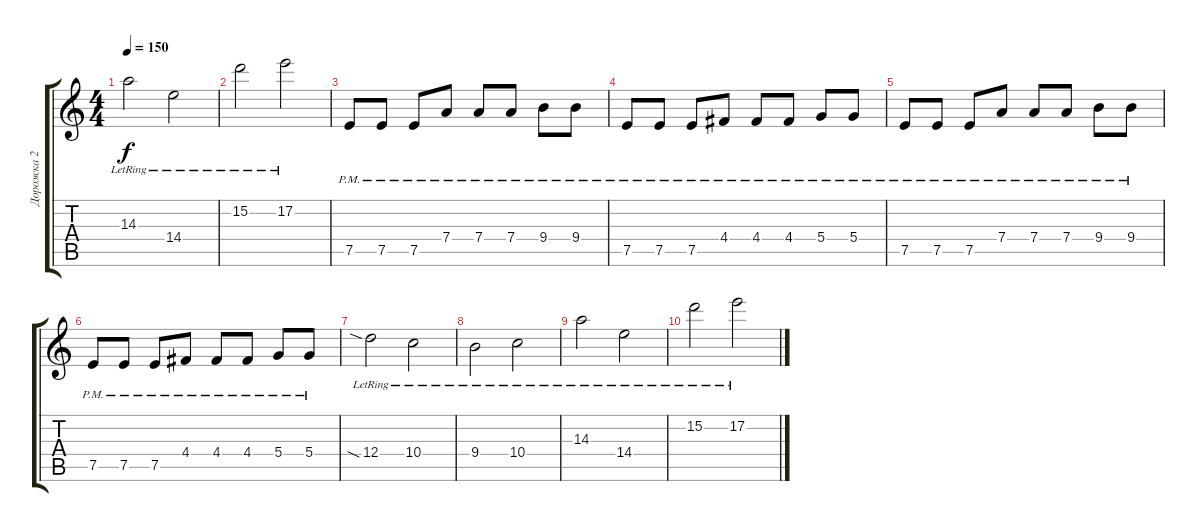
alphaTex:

\track ("Дорожка 2" "Дорожка 2") {instrument distortionguitar}
\staff {score tabs}
\tuning (E4 B3 G3 D3 A2 D2) {hide}
\ts (4 4)
\tempo 150
\clef g2
\ks c
14.3{lr}.2{dy f} 14.4{lr}.2 |
15.2{lr}.2 17.2{lr}.2 |
7.5{pm}.8 7.5{pm}.8 7.5{pm}.8 7.4{pm}.8 7.4{pm}.8 7.4{pm}.8 9.4{pm}.8 9.4{pm}.8 |
7.5{pm}.8 7.5{pm}.8 7.5{pm}.8 4.4{pm}.8 4.4{pm}.8 4.4{pm}.8 5.4{pm}.8 5.4{pm}.8 |
7.5{pm}.8 7.5{pm}.8 7.5{pm}.8 7.4{pm}.8 7.4{pm}.8 7.4{pm}.8 9.4{pm}.8 9.4{pm}.8 |
7.5{pm}.8 7.5{pm}.8 7.5{pm}.8 4.4{pm}.8 4.4{pm}.8 4.4{pm}.8 5.4{pm}.8 5.4{pm}.8 |
12.4{sia lr}.2 10.4{lr}.2 |
9.4{lr}.2 10.4{lr}.2 |
14.3{lr}.2 14.4{lr}.2 |
15.2{lr}.2 17.2{lr}.2
